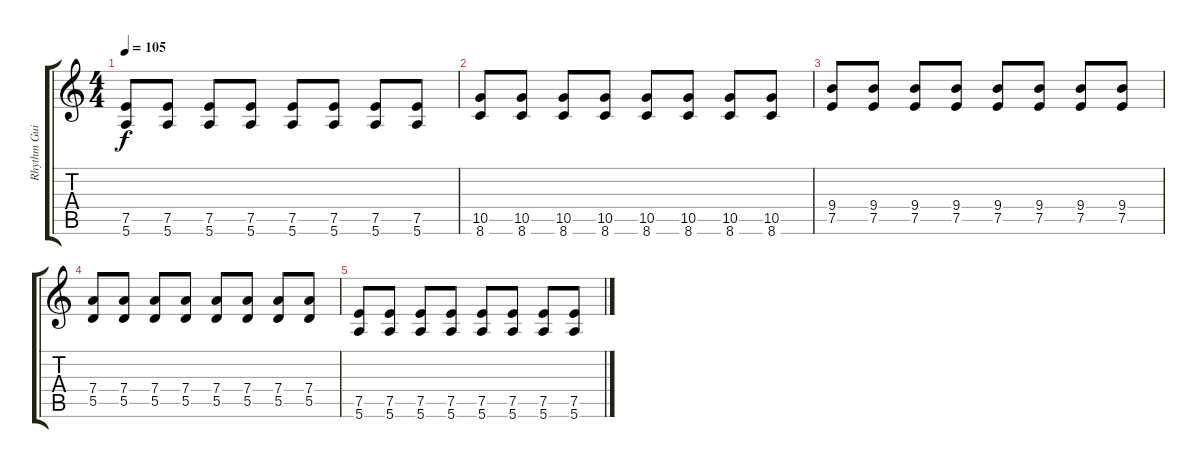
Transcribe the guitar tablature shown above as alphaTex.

\track ("Rhythm Guitar" "Rhythm Gui") {instrument electricguitarjazz}
\staff {score tabs}
\tuning (E4 B3 G3 D3 A2 E2) {hide}
\ts (4 4)
\tempo 105
\clef g2
\ks c
(7.5 5.6).8{dy f} (7.5 5.6).8 (7.5 5.6).8 (7.5 5.6).8 (7.5 5.6).8 (7.5 5.6).8 (7.5 5.6).8 (7.5 5.6).8 |
(10.5 8.6).8 (10.5 8.6).8 (10.5 8.6).8 (10.5 8.6).8 (10.5 8.6).8 (10.5 8.6).8 (10.5 8.6).8 (10.5 8.6).8 |
(9.4 7.5).8 (9.4 7.5).8 (9.4 7.5).8 (9.4 7.5).8 (9.4 7.5).8 (9.4 7.5).8 (9.4 7.5).8 (9.4 7.5).8 |
(7.4 5.5).8 (7.4 5.5).8 (7.4 5.5).8 (7.4 5.5).8 (7.4 5.5).8 (7.4 5.5).8 (7.4 5.5).8 (7.4 5.5).8 |
(7.5 5.6).8 (7.5 5.6).8 (7.5 5.6).8 (7.5 5.6).8 (7.5 5.6).8 (7.5 5.6).8 (7.5 5.6).8 (7.5 5.6).8
